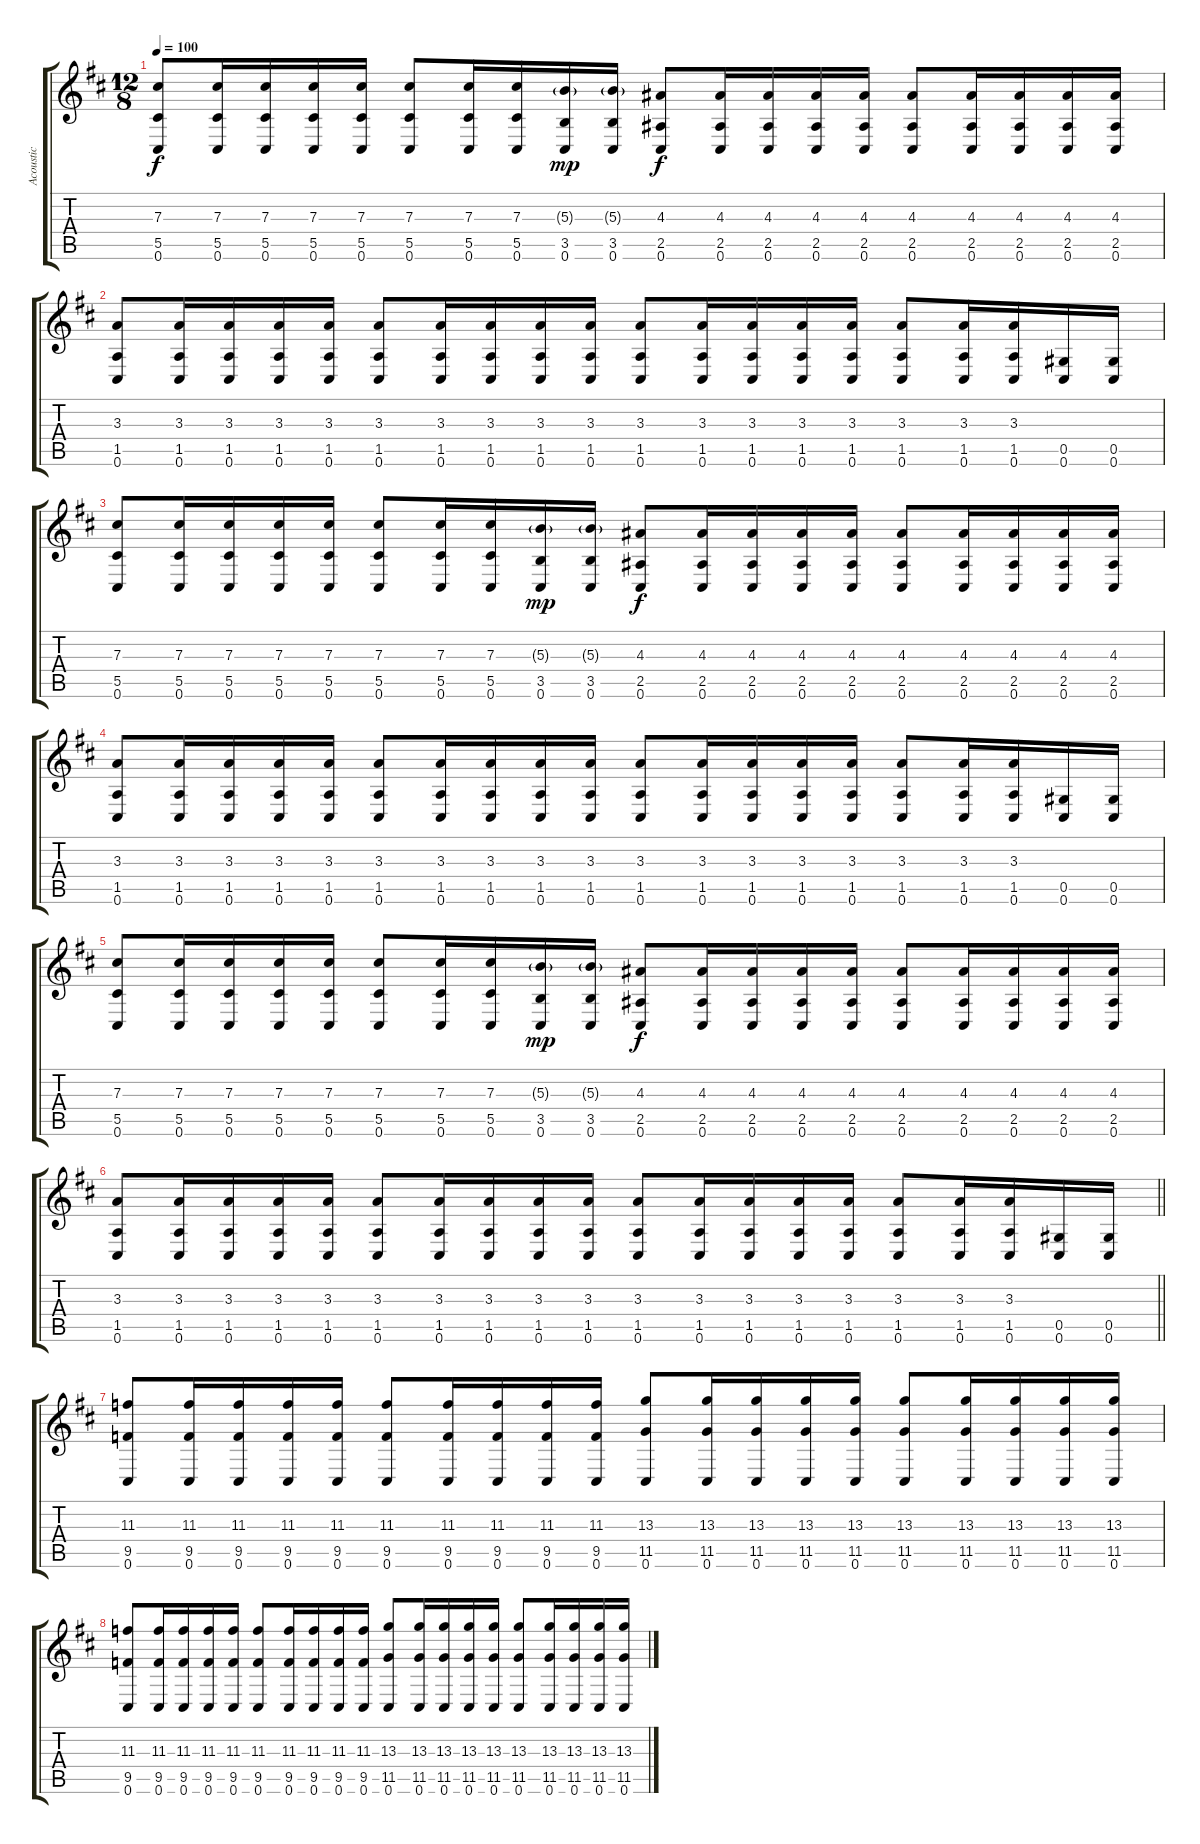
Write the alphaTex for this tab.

\track ("Acoustic" "Acoustic") {instrument acousticguitarsteel}
\staff {score tabs}
\tuning (Eb4 Bb3 Gb3 Db3 Ab2 Db2) {hide}
\ts (12 8)
\tempo 100
\clef g2
\ks bminor
(7.3 5.5 0.6).8{dy f} (7.3 5.5 0.6).16 (7.3 5.5 0.6).16 (7.3 5.5 0.6).16 (7.3 5.5 0.6).16 (7.3 5.5 0.6).8 (7.3 5.5 0.6).16 (7.3 5.5 0.6).16 (5.3{g} 3.5 0.6).16{dy mp} (5.3{g} 3.5 0.6).16 (4.3 2.5 0.6).8{dy f} (4.3 2.5 0.6).16 (4.3 2.5 0.6).16 (4.3 2.5 0.6).16 (4.3 2.5 0.6).16 (4.3 2.5 0.6).8 (4.3 2.5 0.6).16 (4.3 2.5 0.6).16 (4.3 2.5 0.6).16 (4.3 2.5 0.6).16 |
(3.3 1.5 0.6).8 (3.3 1.5 0.6).16 (3.3 1.5 0.6).16 (3.3 1.5 0.6).16 (3.3 1.5 0.6).16 (3.3 1.5 0.6).8 (3.3 1.5 0.6).16 (3.3 1.5 0.6).16 (3.3 1.5 0.6).16 (3.3 1.5 0.6).16 (3.3 1.5 0.6).8 (3.3 1.5 0.6).16 (3.3 1.5 0.6).16 (3.3 1.5 0.6).16 (3.3 1.5 0.6).16 (3.3 1.5 0.6).8 (3.3 1.5 0.6).16 (3.3 1.5 0.6).16 (0.5 0.6).16 (0.5 0.6).16 |
(7.3 5.5 0.6).8 (7.3 5.5 0.6).16 (7.3 5.5 0.6).16 (7.3 5.5 0.6).16 (7.3 5.5 0.6).16 (7.3 5.5 0.6).8 (7.3 5.5 0.6).16 (7.3 5.5 0.6).16 (5.3{g} 3.5 0.6).16{dy mp} (5.3{g} 3.5 0.6).16 (4.3 2.5 0.6).8{dy f} (4.3 2.5 0.6).16 (4.3 2.5 0.6).16 (4.3 2.5 0.6).16 (4.3 2.5 0.6).16 (4.3 2.5 0.6).8 (4.3 2.5 0.6).16 (4.3 2.5 0.6).16 (4.3 2.5 0.6).16 (4.3 2.5 0.6).16 |
(3.3 1.5 0.6).8 (3.3 1.5 0.6).16 (3.3 1.5 0.6).16 (3.3 1.5 0.6).16 (3.3 1.5 0.6).16 (3.3 1.5 0.6).8 (3.3 1.5 0.6).16 (3.3 1.5 0.6).16 (3.3 1.5 0.6).16 (3.3 1.5 0.6).16 (3.3 1.5 0.6).8 (3.3 1.5 0.6).16 (3.3 1.5 0.6).16 (3.3 1.5 0.6).16 (3.3 1.5 0.6).16 (3.3 1.5 0.6).8 (3.3 1.5 0.6).16 (3.3 1.5 0.6).16 (0.5 0.6).16 (0.5 0.6).16 |
(7.3 5.5 0.6).8 (7.3 5.5 0.6).16 (7.3 5.5 0.6).16 (7.3 5.5 0.6).16 (7.3 5.5 0.6).16 (7.3 5.5 0.6).8 (7.3 5.5 0.6).16 (7.3 5.5 0.6).16 (5.3{g} 3.5 0.6).16{dy mp} (5.3{g} 3.5 0.6).16 (4.3 2.5 0.6).8{dy f} (4.3 2.5 0.6).16 (4.3 2.5 0.6).16 (4.3 2.5 0.6).16 (4.3 2.5 0.6).16 (4.3 2.5 0.6).8 (4.3 2.5 0.6).16 (4.3 2.5 0.6).16 (4.3 2.5 0.6).16 (4.3 2.5 0.6).16 |
\barLineRight lightlight
(3.3 1.5 0.6).8 (3.3 1.5 0.6).16 (3.3 1.5 0.6).16 (3.3 1.5 0.6).16 (3.3 1.5 0.6).16 (3.3 1.5 0.6).8 (3.3 1.5 0.6).16 (3.3 1.5 0.6).16 (3.3 1.5 0.6).16 (3.3 1.5 0.6).16 (3.3 1.5 0.6).8 (3.3 1.5 0.6).16 (3.3 1.5 0.6).16 (3.3 1.5 0.6).16 (3.3 1.5 0.6).16 (3.3 1.5 0.6).8 (3.3 1.5 0.6).16 (3.3 1.5 0.6).16 (0.5 0.6).16 (0.5 0.6).16 |
(11.3 9.5 0.6).8 (11.3 9.5 0.6).16 (11.3 9.5 0.6).16 (11.3 9.5 0.6).16 (11.3 9.5 0.6).16 (11.3 9.5 0.6).8 (11.3 9.5 0.6).16 (11.3 9.5 0.6).16 (11.3 9.5 0.6).16 (11.3 9.5 0.6).16 (13.3 11.5 0.6).8 (13.3 11.5 0.6).16 (13.3 11.5 0.6).16 (13.3 11.5 0.6).16 (13.3 11.5 0.6).16 (13.3 11.5 0.6).8 (13.3 11.5 0.6).16 (13.3 11.5 0.6).16 (13.3 11.5 0.6).16 (13.3 11.5 0.6).16 |
(11.3 9.5 0.6).8 (11.3 9.5 0.6).16 (11.3 9.5 0.6).16 (11.3 9.5 0.6).16 (11.3 9.5 0.6).16 (11.3 9.5 0.6).8 (11.3 9.5 0.6).16 (11.3 9.5 0.6).16 (11.3 9.5 0.6).16 (11.3 9.5 0.6).16 (13.3 11.5 0.6).8 (13.3 11.5 0.6).16 (13.3 11.5 0.6).16 (13.3 11.5 0.6).16 (13.3 11.5 0.6).16 (13.3 11.5 0.6).8 (13.3 11.5 0.6).16 (13.3 11.5 0.6).16 (13.3 11.5 0.6).16 (13.3 11.5 0.6).16
